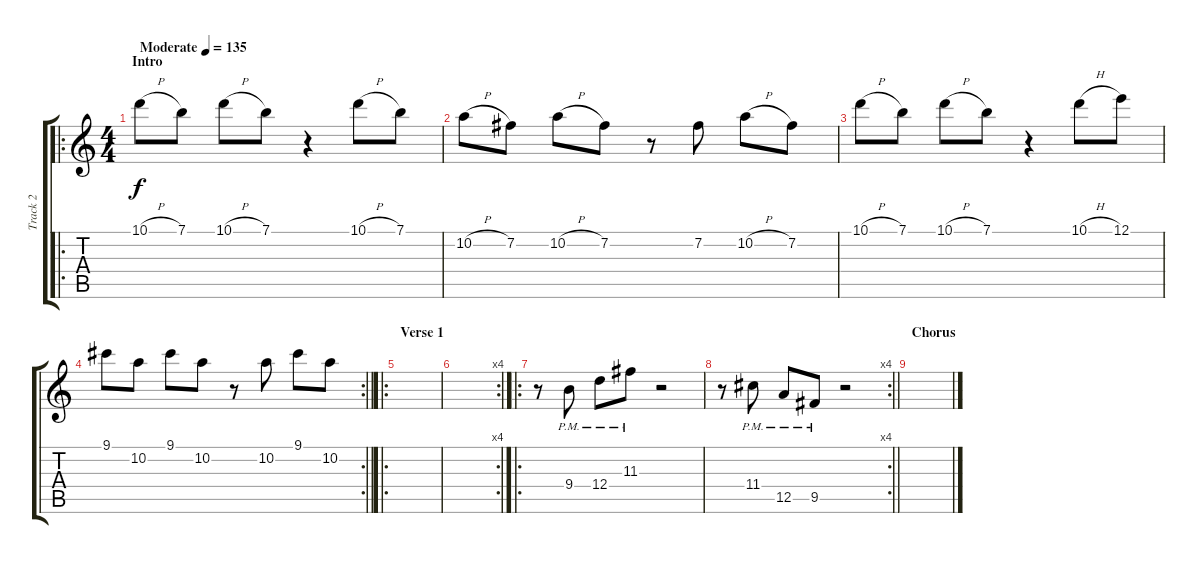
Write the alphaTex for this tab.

\track ("Track 2" "Track 2") {instrument distortionguitar}
\staff {score tabs}
\tuning (E4 B3 G3 D3 A2 E2) {hide}
\ro
\ts (4 4)
\section ("" "Intro")
\tempo (135 "Moderate")
\clef g2
\ks c
10.1{h}.8{dy f instrument distortionguitar} 7.1.8 10.1{h}.8 7.1.8 r.4 10.1{h}.8 7.1.8 |
10.2{h}.8 7.2.8 10.2{h}.8 7.2.8 r.8 7.2.8 10.2{h}.8 7.2.8 |
10.1{h}.8 7.1.8 10.1{h}.8 7.1.8 r.4 10.1{h}.8 12.1.8 |
\rc 2
\barLineRight lightlight
9.1.8 10.2.8 9.1.8 10.2.8 r.8 10.2.8 9.1.8 10.2.8 |
\ro
\section ("" "Verse 1")
|
\rc 4
|
\ro
r.8 9.4{pm}.8 12.4{pm}.8 11.3{pm}.8 r.2 |
\rc 4
\barLineRight lightlight
r.8 11.4{pm}.8 12.5{pm}.8 9.5{pm}.8 r.2 |
\section ("" "Chorus")
